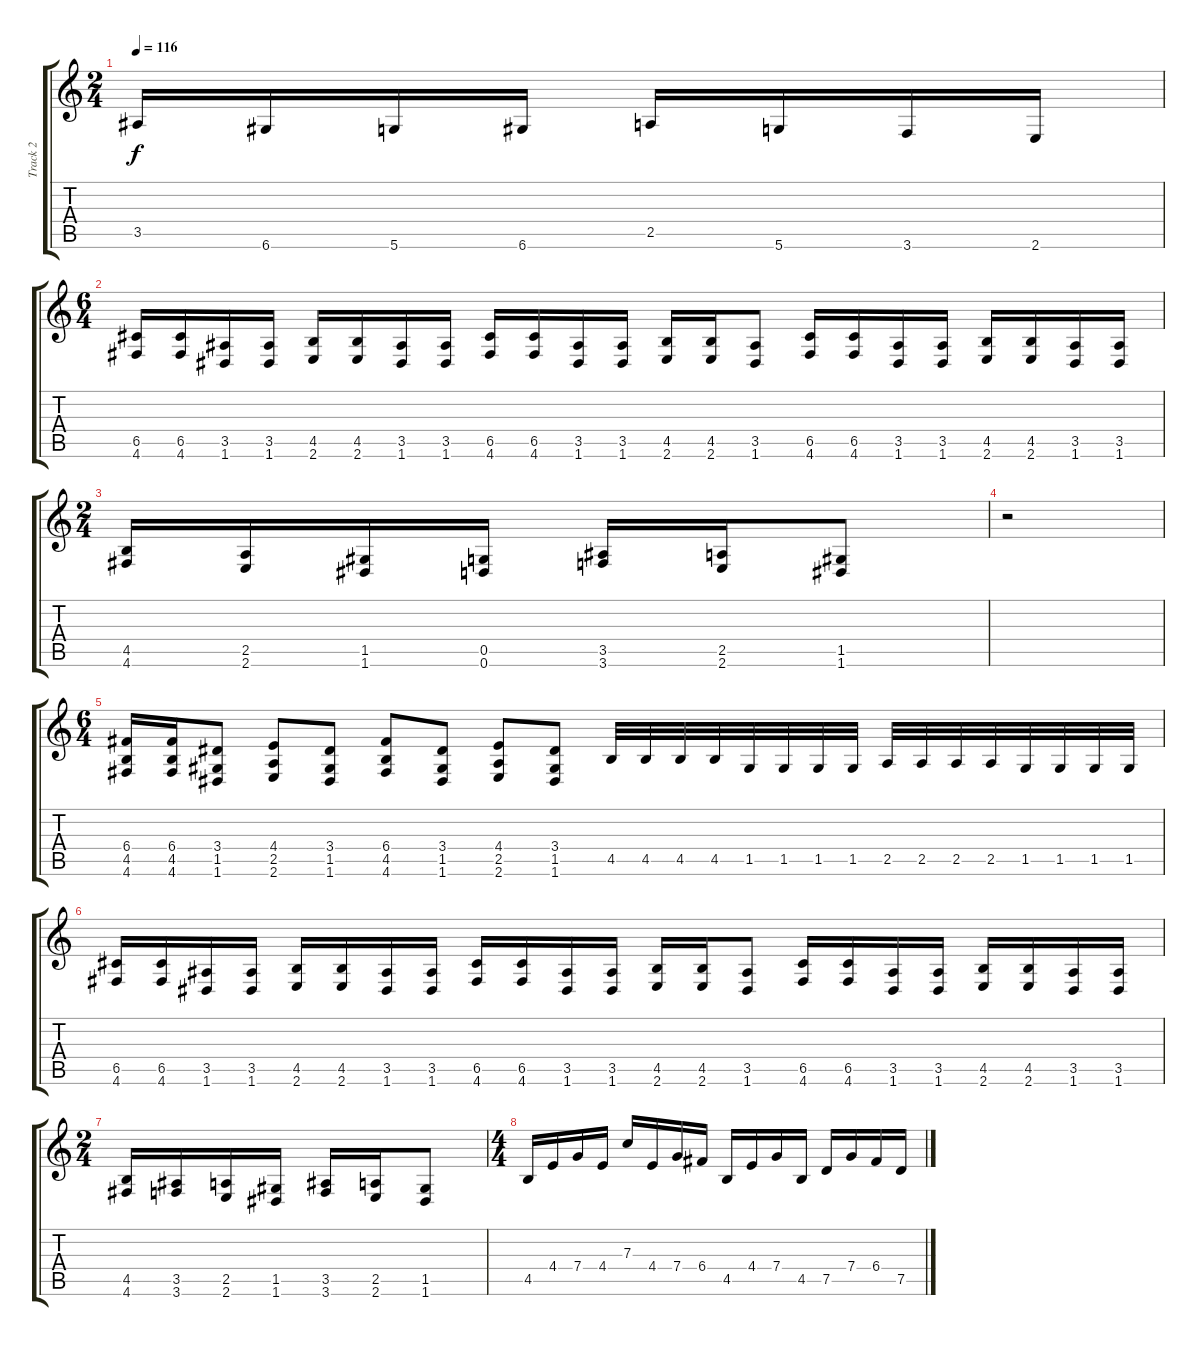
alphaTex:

\track ("Track 2" "Track 2") {instrument overdrivenguitar}
\staff {score tabs}
\tuning (D4 A3 F3 C3 G2 D2) {hide}
\ts (2 4)
\tempo 116
\clef g2
\ks c
3.5.16{dy f} 6.6.16 5.6.16 6.6.16 2.5.16 5.6.16 3.6.16 2.6.16 |
\ts (6 4)
(6.5 4.6).16 (6.5 4.6).16 (3.5 1.6).16 (3.5 1.6).16 (4.5 2.6).16 (4.5 2.6).16 (3.5 1.6).16 (3.5 1.6).16 (6.5 4.6).16 (6.5 4.6).16 (3.5 1.6).16 (3.5 1.6).16 (4.5 2.6).16 (4.5 2.6).16 (3.5 1.6).8 (6.5 4.6).16 (6.5 4.6).16 (3.5 1.6).16 (3.5 1.6).16 (4.5 2.6).16 (4.5 2.6).16 (3.5 1.6).16 (3.5 1.6).16 |
\ts (2 4)
(4.5 4.6).16 (2.5 2.6).16 (1.5 1.6).16 (0.5 0.6).16 (3.5 3.6).16 (2.5 2.6).16 (1.5 1.6).8 |
r.2 |
\ts (6 4)
(6.4 4.5 4.6).16 (6.4 4.5 4.6).16 (3.4 1.5 1.6).8 (4.4 2.5 2.6).8 (3.4 1.5 1.6).8 (6.4 4.5 4.6).8 (3.4 1.5 1.6).8 (4.4 2.5 2.6).8 (3.4 1.5 1.6).8 4.5.32 4.5.32 4.5.32 4.5.32 1.5.32 1.5.32 1.5.32 1.5.32 2.5.32 2.5.32 2.5.32 2.5.32 1.5.32 1.5.32 1.5.32 1.5.32 |
(6.5 4.6).16 (6.5 4.6).16 (3.5 1.6).16 (3.5 1.6).16 (4.5 2.6).16 (4.5 2.6).16 (3.5 1.6).16 (3.5 1.6).16 (6.5 4.6).16 (6.5 4.6).16 (3.5 1.6).16 (3.5 1.6).16 (4.5 2.6).16 (4.5 2.6).16 (3.5 1.6).8 (6.5 4.6).16 (6.5 4.6).16 (3.5 1.6).16 (3.5 1.6).16 (4.5 2.6).16 (4.5 2.6).16 (3.5 1.6).16 (3.5 1.6).16 |
\ts (2 4)
(4.5 4.6).16 (3.5 3.6).16 (2.5 2.6).16 (1.5 1.6).16 (3.5 3.6).16 (2.5 2.6).16 (1.5 1.6).8 |
\ts (4 4)
4.5.16 4.4.16 7.4.16 4.4.16 7.3.16 4.4.16 7.4.16 6.4.16 4.5.16 4.4.16 7.4.16 4.5.16 7.5.16 7.4.16 6.4.16 7.5.16
